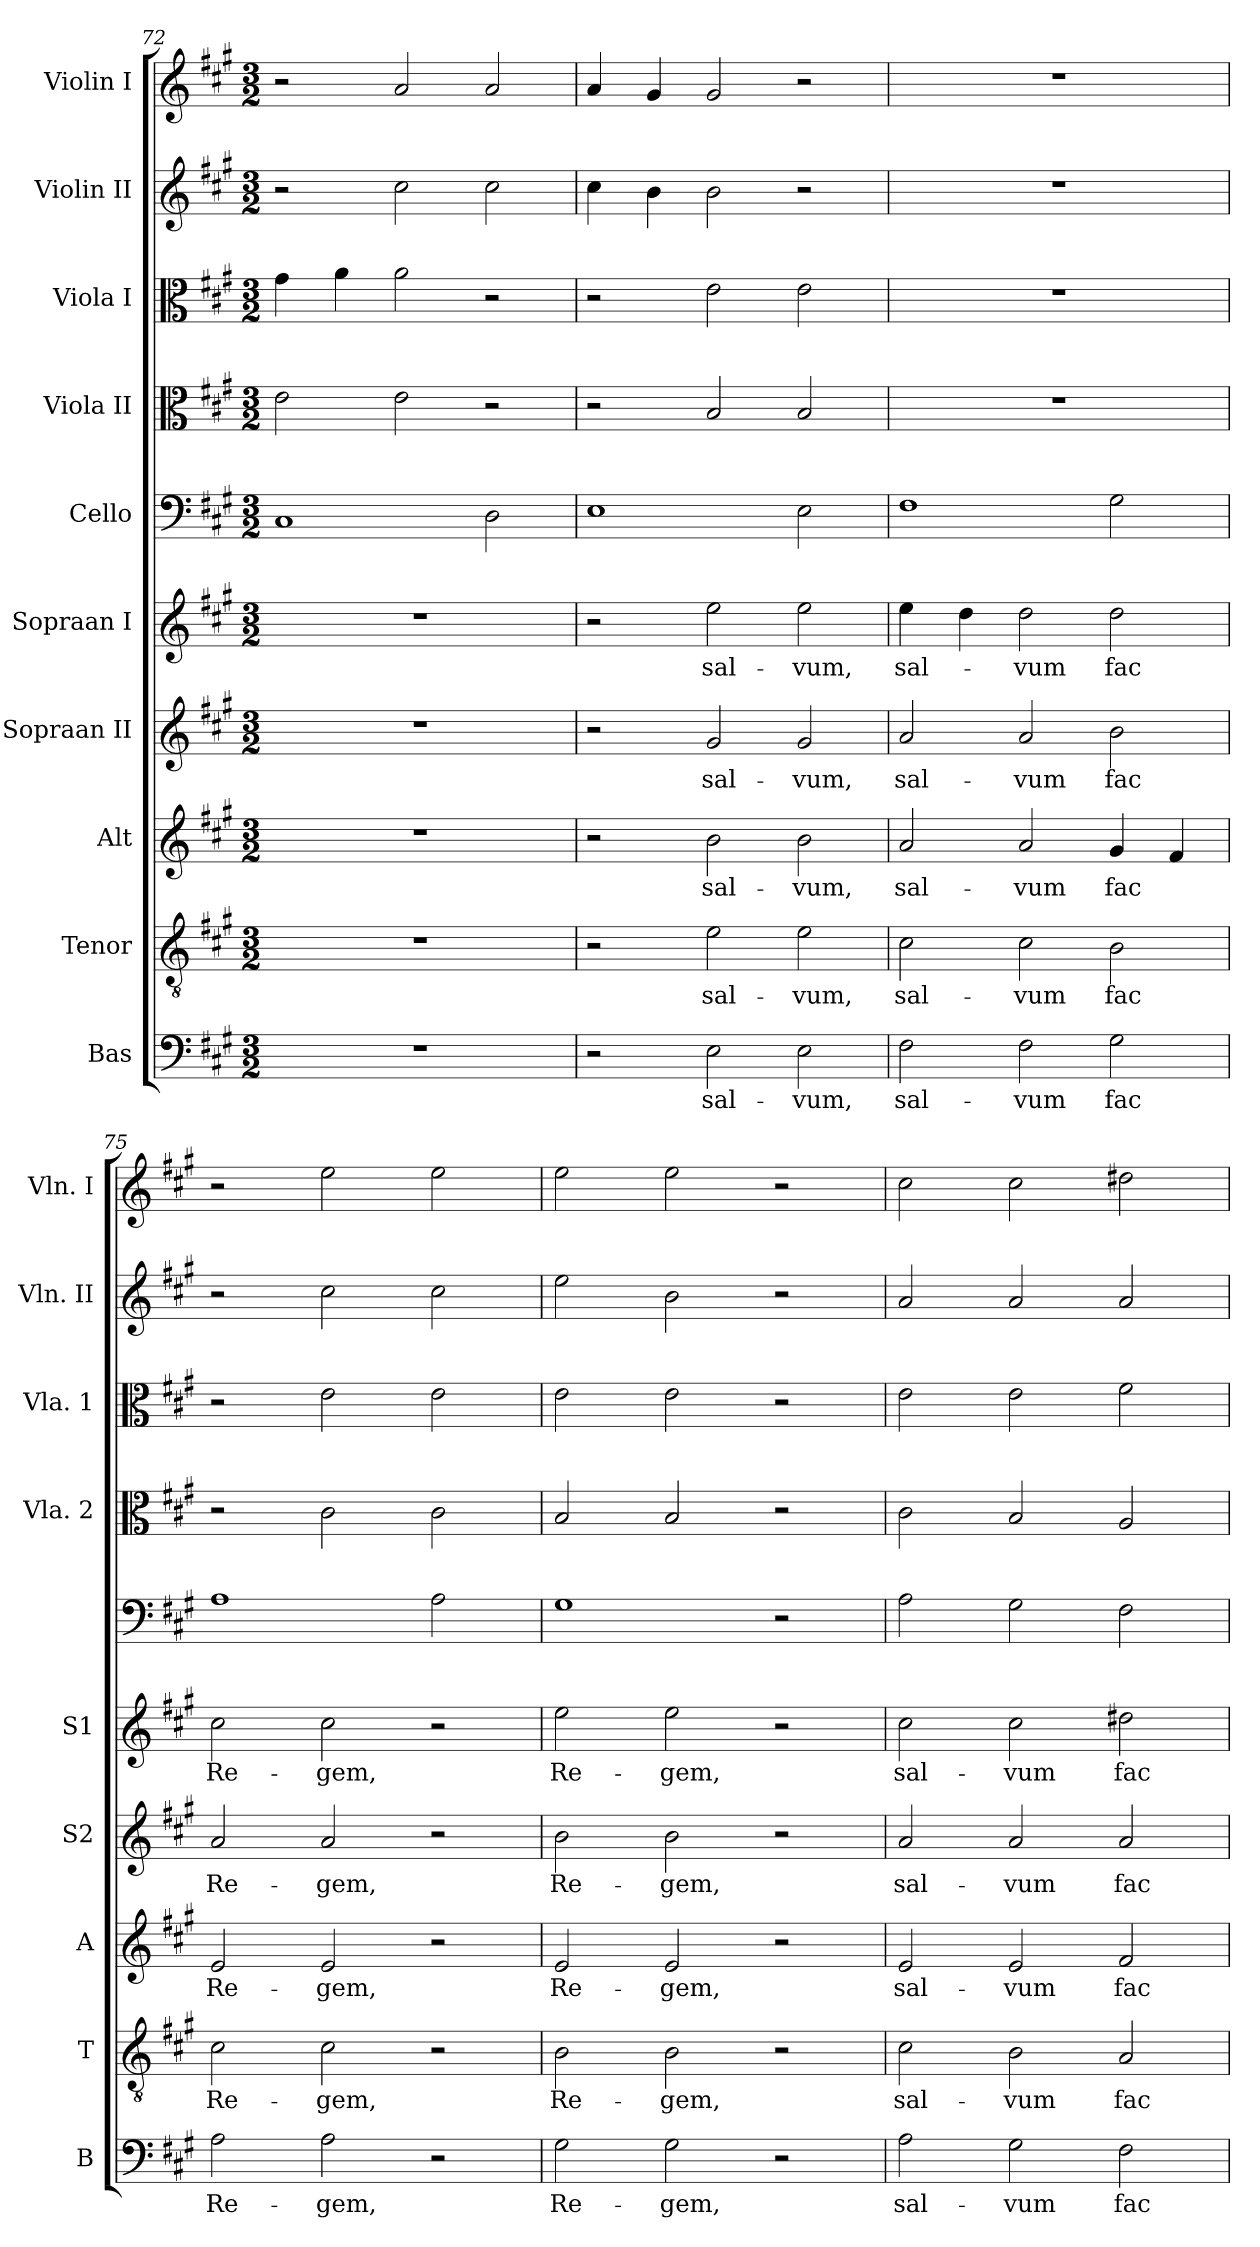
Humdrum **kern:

**kern	**text	**kern	**text	**kern	**text	**kern	**text	**kern	**text	**kern	**kern	**kern	**kern	**kern
*part10	*part10	*part9	*part9	*part8	*part8	*part7	*part7	*part6	*part6	*part5	*part4	*part3	*part2	*part1
*staff10	*staff10	*staff9	*staff9	*staff8	*staff8	*staff7	*staff7	*staff6	*staff6	*staff5	*staff4	*staff3	*staff2	*staff1
*I"Bas	*	*I"Tenor	*	*I"Alt	*	*I"Sopraan II	*	*I"Sopraan I	*	*I"Cello	*I"Viola II	*I"Viola I	*I"Violin II	*I"Violin I
*I'B	*	*I'T	*	*I'A	*	*I'S2	*	*I'S1	*	*	*I'Vla. 2	*I'Vla. 1	*I'Vln. II	*I'Vln. I
*clefF4	*	*clefGv2	*	*clefG2	*	*clefG2	*	*clefG2	*	*clefF4	*clefC3	*clefC3	*clefG2	*clefG2
*k[f#c#g#]	*	*k[f#c#g#]	*	*k[f#c#g#]	*	*k[f#c#g#]	*	*k[f#c#g#]	*	*k[f#c#g#]	*k[f#c#g#]	*k[f#c#g#]	*k[f#c#g#]	*k[f#c#g#]
*A:	*	*A:	*	*A:	*	*A:	*	*A:	*	*A:	*A:	*A:	*A:	*A:
*M3/2	*	*M3/2	*	*M3/2	*	*M3/2	*	*M3/2	*	*M3/2	*M3/2	*M3/2	*M3/2	*M3/2
=72	=72	=72	=72	=72	=72	=72	=72	=72	=72	=72	=72	=72	=72	=72
1.r	.	1.r	.	1.r	.	1.r	.	1.r	.	1C#	2e\	4g#\	2r	2r
.	.	.	.	.	.	.	.	.	.	.	.	4a\	.	.
.	.	.	.	.	.	.	.	.	.	.	2e\	2a\	2cc#\	2a/
.	.	.	.	.	.	.	.	.	.	2D\	2r	2r	2cc#\	2a/
=73	=73	=73	=73	=73	=73	=73	=73	=73	=73	=73	=73	=73	=73	=73
2r	.	2r	.	2r	.	2r	.	2r	.	1E	2r	2r	4cc#\	4a/
.	.	.	.	.	.	.	.	.	.	.	.	.	4b\	4g#/
!	!LO:LY:b	!	!LO:LY:b	!	!LO:LY:b	!	!LO:LY:b	!	!LO:LY:b	!	!	!	!	!
2E\	sal-	2e\	sal-	2b\	sal-	2g#/	sal-	2ee\	sal-	.	2B/	2e\	2b\	2g#/
!	!LO:LY:b	!	!LO:LY:b	!	!LO:LY:b	!	!LO:LY:b	!	!LO:LY:b	!	!	!	!	!
2E\	-vum,	2e\	-vum,	2b\	-vum,	2g#/	-vum,	2ee\	-vum,	2E\	2B/	2e\	2r	2r
=74	=74	=74	=74	=74	=74	=74	=74	=74	=74	=74	=74	=74	=74	=74
!	!LO:LY:b	!	!LO:LY:b	!	!LO:LY:b	!	!LO:LY:b	!	!LO:LY:b	!	!	!	!	!
2F#\	sal-	2c#\	sal-	2a/	sal-	2a/	sal-	4ee\	sal-	1F#	1.r	1.r	1.r	1.r
.	.	.	.	.	.	.	.	4dd\	.	.	.	.	.	.
!	!LO:LY:b	!	!LO:LY:b	!	!LO:LY:b	!	!LO:LY:b	!	!LO:LY:b	!	!	!	!	!
2F#\	-vum	2c#\	-vum	2a/	-vum	2a/	-vum	2dd\	-vum	.	.	.	.	.
!	!LO:LY:b	!	!LO:LY:b	!	!LO:LY:b	!	!LO:LY:b	!	!LO:LY:b	!	!	!	!	!
2G#\	fac	2B\	fac	4g#/	fac	2b\	fac	2dd\	fac	2G#\	.	.	.	.
.	.	.	.	4f#/	.	.	.	.	.	.	.	.	.	.
=75	=75	=75	=75	=75	=75	=75	=75	=75	=75	=75	=75	=75	=75	=75
!	!LO:LY:b	!	!LO:LY:b	!	!LO:LY:b	!	!LO:LY:b	!	!LO:LY:b	!	!	!	!	!
2A\	Re-	2c#\	Re-	2e/	Re-	2a/	Re-	2cc#\	Re-	1A	2r	2r	2r	2r
!	!LO:LY:b	!	!LO:LY:b	!	!LO:LY:b	!	!LO:LY:b	!	!LO:LY:b	!	!	!	!	!
2A\	-gem,	2c#\	-gem,	2e/	-gem,	2a/	-gem,	2cc#\	-gem,	.	2c#\	2e\	2cc#\	2ee\
2r	.	2r	.	2r	.	2r	.	2r	.	2A\	2c#\	2e\	2cc#\	2ee\
!!LO:PB:g=z
=76	=76	=76	=76	=76	=76	=76	=76	=76	=76	=76	=76	=76	=76	=76
!	!LO:LY:b	!	!LO:LY:b	!	!LO:LY:b	!	!LO:LY:b	!	!LO:LY:b	!	!	!	!	!
2G#\	Re-	2B\	Re-	2e/	Re-	2b\	Re-	2ee\	Re-	1G#	2B/	2e\	2ee\	2ee\
!	!LO:LY:b	!	!LO:LY:b	!	!LO:LY:b	!	!LO:LY:b	!	!LO:LY:b	!	!	!	!	!
2G#\	-gem,	2B\	-gem,	2e/	-gem,	2b\	-gem,	2ee\	-gem,	.	2B/	2e\	2b\	2ee\
2r	.	2r	.	2r	.	2r	.	2r	.	2r	2r	2r	2r	2r
=77	=77	=77	=77	=77	=77	=77	=77	=77	=77	=77	=77	=77	=77	=77
!	!LO:LY:b	!	!LO:LY:b	!	!LO:LY:b	!	!LO:LY:b	!	!LO:LY:b	!	!	!	!	!
2A\	sal-	2c#\	sal-	2e/	sal-	2a/	sal-	2cc#\	sal-	2A\	2c#\	2e\	2a/	2cc#\
!	!LO:LY:b	!	!LO:LY:b	!	!LO:LY:b	!	!LO:LY:b	!	!LO:LY:b	!	!	!	!	!
2G#\	-vum	2B\	-vum	2e/	-vum	2a/	-vum	2cc#\	-vum	2G#\	2B/	2e\	2a/	2cc#\
!	!LO:LY:b	!	!LO:LY:b	!	!LO:LY:b	!	!LO:LY:b	!	!LO:LY:b	!	!	!	!	!
2F#\	fac	2A/	fac	2f#/	fac	2a/	fac	2dd#X\	fac	2F#\	2A/	2f#\	2a/	2dd#X\
=	=	=	=	=	=	=	=	=	=	=	=	=	=	=
*-	*-	*-	*-	*-	*-	*-	*-	*-	*-	*-	*-	*-	*-	*-
